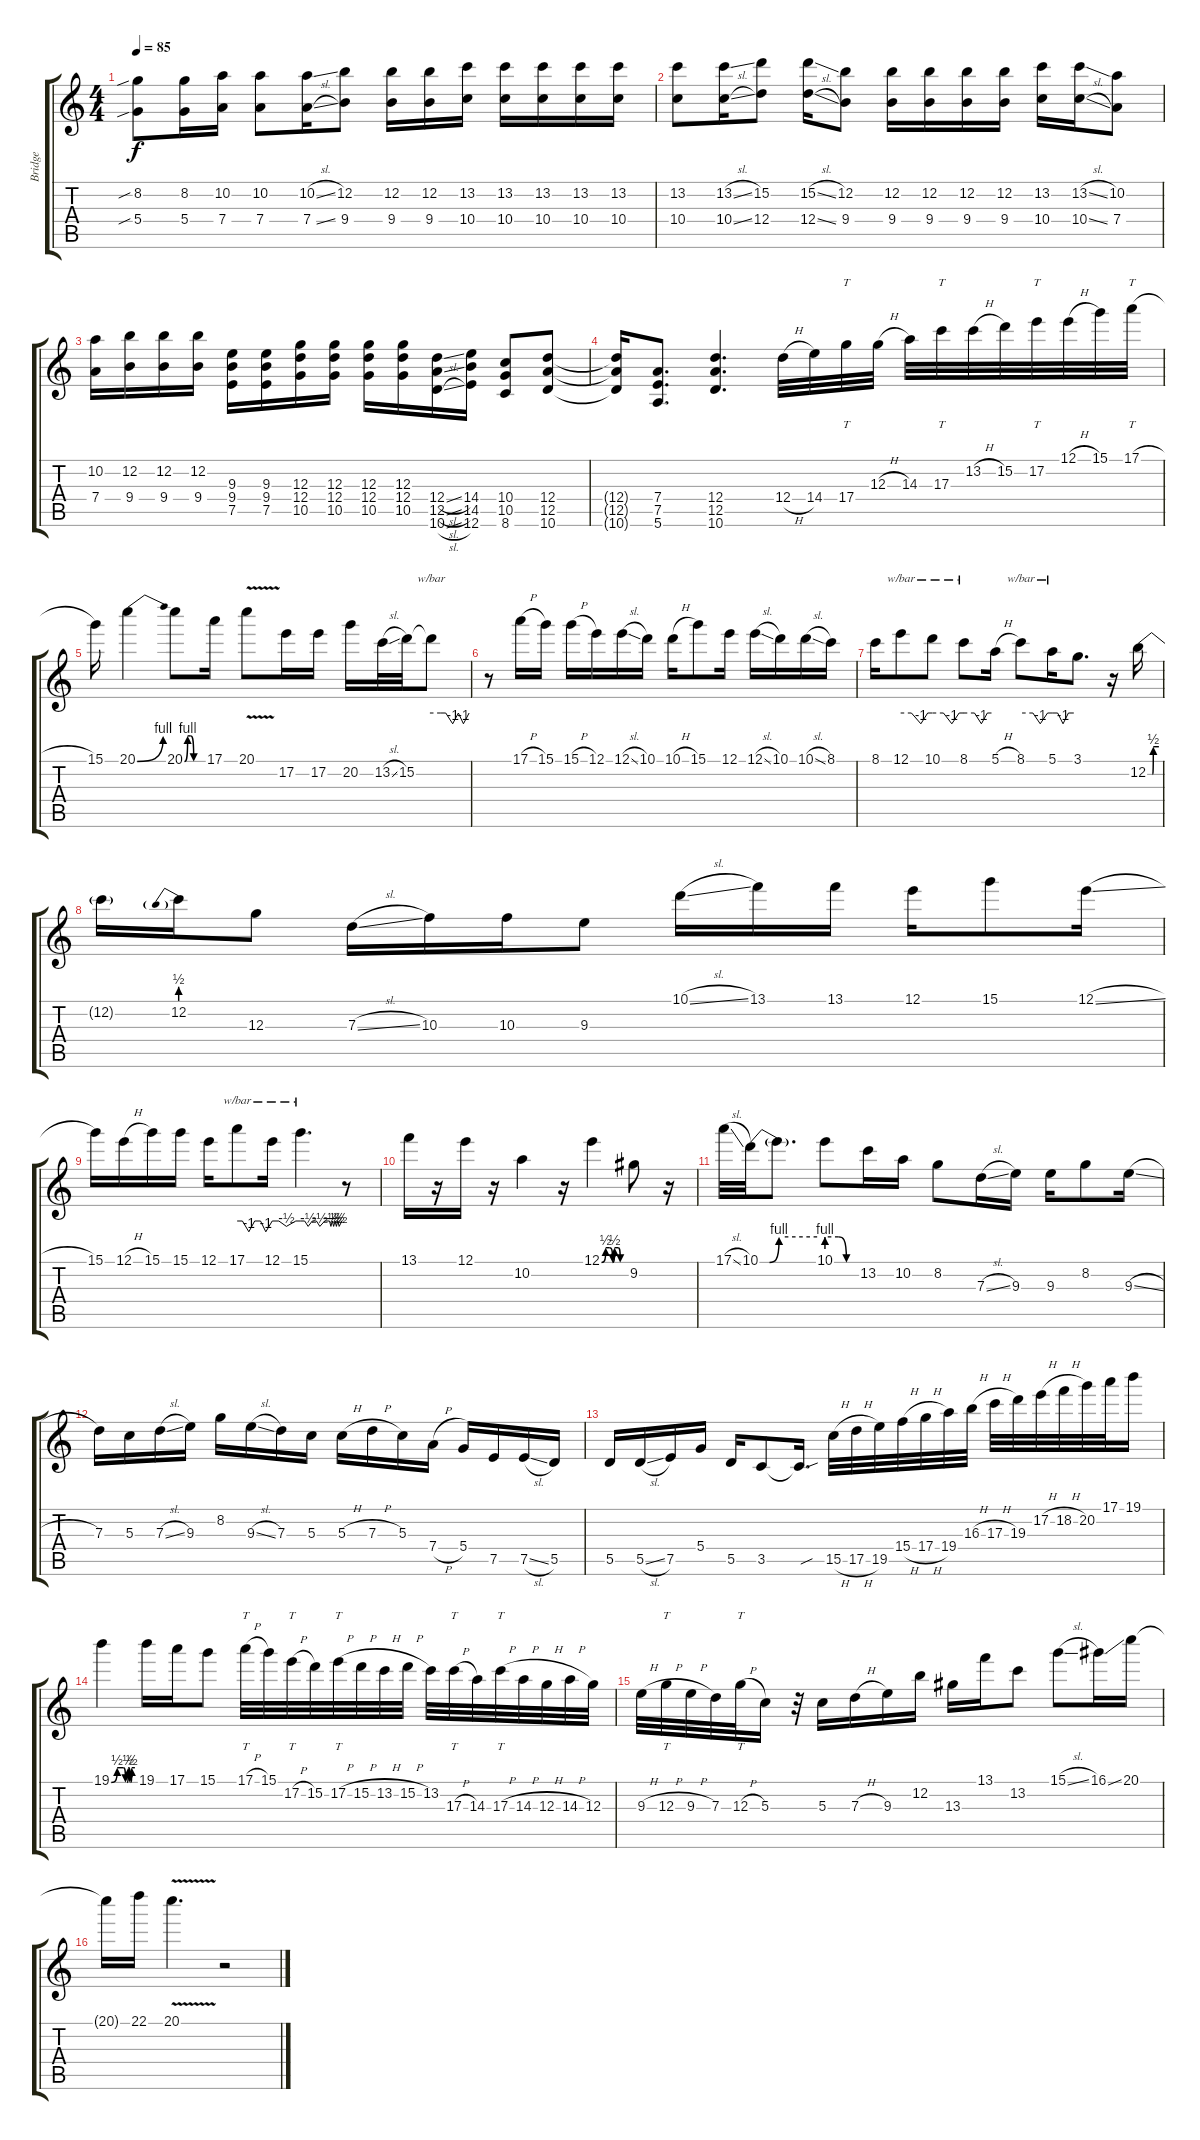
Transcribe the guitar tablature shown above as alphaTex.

\track ("Bridge" "Bridge") {instrument overdrivenguitar}
\staff {score tabs}
\tuning (E4 B3 G3 D3 A2 E2) {hide}
\ts (4 4)
\tempo 85
\clef g2
\ks c
(8.2{sib} 5.4{sib}).8{dy f} (8.2 5.4).16 (10.2 7.4).16 (10.2 7.4).8 (10.2{sl} 7.4{sl}).16 (12.2 9.4).8 (12.2 9.4).16 (12.2 9.4).16 (13.2 10.4).16 (13.2 10.4).16 (13.2 10.4).16 (13.2 10.4).16 (13.2 10.4).16 |
(13.2 10.4).8 (13.2{sl} 10.4{sl}).16 (15.2 12.4).8 (15.2{sl} 12.4{sl}).16 (12.2 9.4).8 (12.2 9.4).16 (12.2 9.4).16 (12.2 9.4).16 (12.2 9.4).16 (13.2 10.4).16 (13.2{sl} 10.4{sl}).16 (10.2 7.4).8 |
(10.2 7.4).16 (12.2 9.4).16 (12.2 9.4).16 (12.2 9.4).16 (9.3 9.4 7.5).16 (9.3 9.4 7.5).16 (12.3 12.4 10.5).16 (12.3 12.4 10.5).16 (12.3 12.4 10.5).16 (12.3 12.4 10.5).16 (12.4{sl} 12.5{sl} 10.6{sl}).16 (14.4 14.5 12.6).16 (10.4 10.5 8.6).8 (12.4 12.5 10.6).8 |
(12.4{t} 12.5{t} 10.6{t}).16 (7.4 7.5 5.6).8{d} (12.4 12.5 10.6).4{d} 12.4{h}.32 14.4.32 17.4.32{tt} 12.3{h}.32 14.3.32 17.3.32{tt} 13.2{h}.32 15.2.32 17.2.32{tt} 12.1{h}.32 15.1.32 17.1{h}.32{tt} |
15.1.16 20.1{be (bend 0 0 60 4)}.4 20.1{be (custom 0 0 10 4 20 4 30 0 60 0)}.8 17.1.16 20.1{v}.8 17.2.16 17.2.16 20.2.16 13.2{sl}.32 15.2.32 15.2{t}.8{tbe (custom default 0 0 15 0 23 0 34 -4 43 0 51 -4 60 0)} |
r.8 17.1{h}.16 15.1.16 15.1{h}.16 12.1.16 12.1{sl}.16 10.1.16 10.1{h}.16 15.1.8 12.1.16 12.1{sl}.16 10.1.16 10.1{sl}.16 8.1.16 |
8.1.16 12.1.8{tbe (custom default 0 0 20 0 38 -4 51 0 60 0)} 10.1.8{tbe (custom default 0 0 21 0 37 -4 51 0 60 0)} 8.1.8{tbe (custom default 0 0 23 0 38 -4 51 0 60 0)} 5.1{h}.16 8.1.8{tbe (custom default 0 0 23 0 37 -4 51 0 60 0)} 5.1.16{tbe (custom default 0 0 15 0 30 -4 45 0 60 0)} 3.1.8{d} r.16 12.2{be (custom 0 0 15 0 26 0 30 2 60 2)}.16 |
12.2{t}.16 12.2{be (prebend 0 2 60 2)}.16 12.3.8 7.3{sl}.16 10.3.16 10.3.16 9.3.8 10.1{sl}.16 13.1.16 13.1.16 12.1.16 15.1.8 12.1{sl}.16 |
15.1.16 12.1{h}.16 15.1.16 15.1.16 12.1.16 17.1.8{tbe (custom default 0 0 9 0 20 -4 30 0 40 0 49 -4 60 0)} 12.1.16{tbe (custom default 0 0 14 0 30 -2 50 0 60 0)} 15.1.4{d tbe (custom default 0 0 6 0 11 -2 17 0 23 0 28 -2 35 0 42 0 44 -2 46 0 48 -2 50 0 52 -2 54 0 56 -2 60 0)} r.8 |
13.1.16 r.16 12.1.16 r.16 10.2.4 r.16 12.1{be (custom 0 0 10 2 20 2 27 0 32 2 41 2 46 0 60 0)}.4 9.2.8 r.16 |
17.1{sl}.32 10.1{be (custom 0 0 10 0 20 4 60 4)}.32 10.1{t}.8{d} 10.1{be (custom 0 4 24 4 40 0 60 0)}.8 13.2.16 10.2.16 8.2.8 7.3{sl}.16 9.3.16 9.3.16 8.2.8 9.3{sl}.16 |
7.3.16 5.3.16 7.3{sl}.16 9.3.16 8.2.16 9.3{sl}.16 7.3.16 5.3.16 5.3{h}.16 7.3{h}.16 5.3.16 7.4{h}.16 5.4.16 7.5.16 7.5{sl}.16 5.5.16 |
5.5.16 5.5{sl}.16 7.5.16 5.4.16 5.5.16 3.5.8 3.5{sou t}.16{d} 15.5{h}.32 17.5{h}.32 19.5.32 15.4{h}.32 17.4{h}.32 19.4.32 16.3{h}.32 17.3{h}.32 19.3.32 17.2{h}.32 18.2{h}.32 20.2.32 17.1.32 19.1.16 |
19.1{be (custom 0 0 15 2 31 2 36 0 40 0 43 2 45 2 47 0 49 0 52 2 60 2)}.4 19.1.16 17.1.16 15.1.8 17.1{h}.32{tt} 15.1.32 17.2{h}.32{tt} 15.2.32 17.2{h}.32{tt} 15.2{h}.32 13.2{h}.32 15.2{h}.32 13.2.32 17.3{h}.32{tt} 14.3.32 17.3{h}.32{tt} 14.3{h}.32 12.3{h}.32 14.3{h}.32 12.3.32 |
9.3{h}.32 12.3{h}.32{tt} 9.3{h}.32 7.3.32 12.3{h}.32{tt} 5.3.16 r.32 5.3.16 7.3{h}.16 9.3.16 12.2.16 13.3.16 13.1.16 13.2.8 15.1{sl}.8 16.1{ss}.16 20.1.16 |
20.1{t}.16 22.1.16 20.1{v}.4{d} r.2
